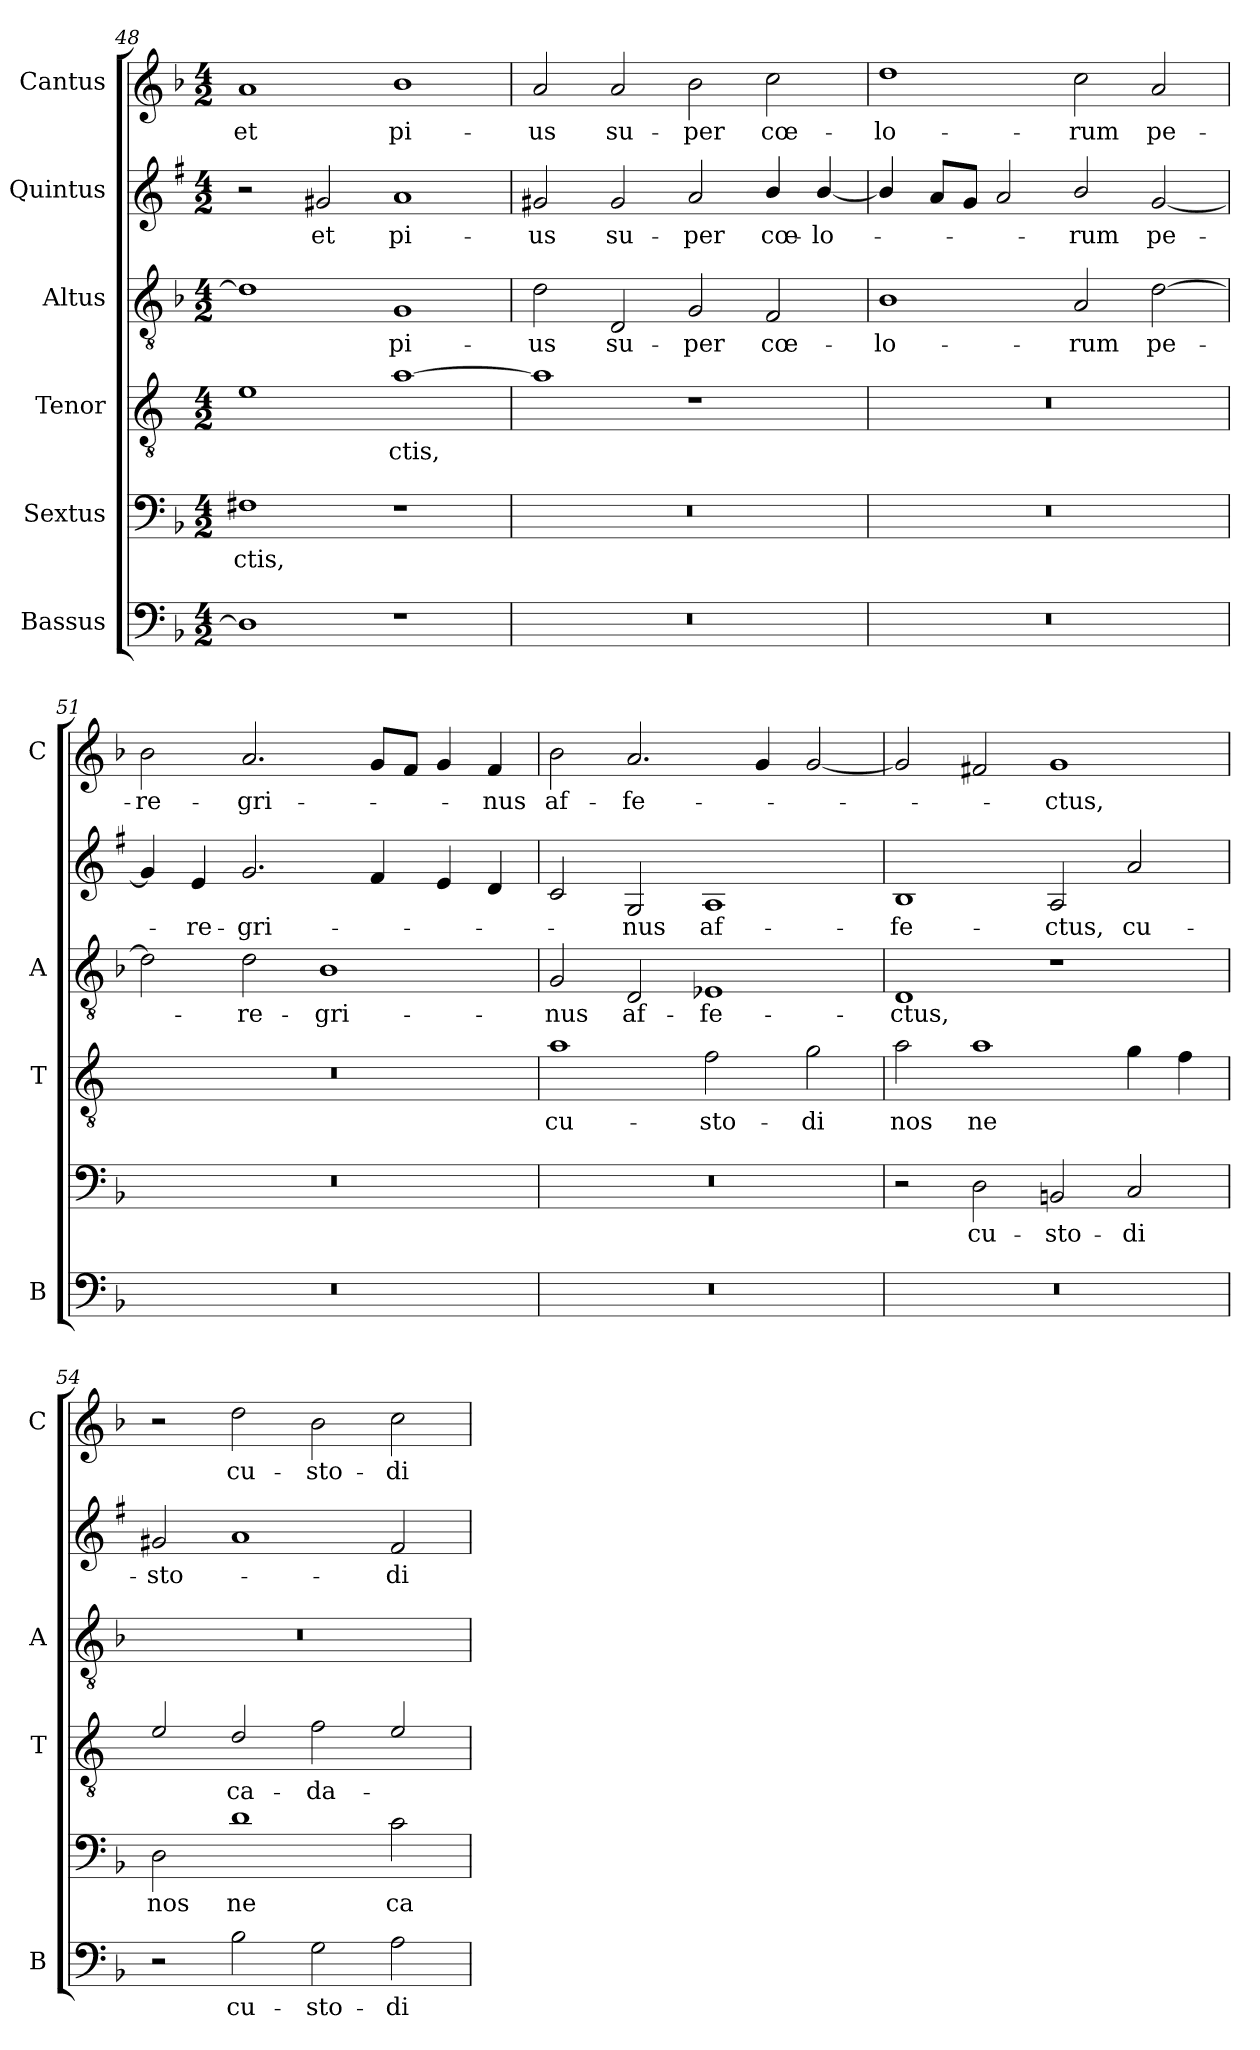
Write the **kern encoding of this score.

**kern	**text	**kern	**text	**kern	**text	**kern	**text	**kern	**text	**kern	**text
*part6	*part6	*part5	*part5	*part4	*part4	*part3	*part3	*part2	*part2	*part1	*part1
*staff6	*staff6	*staff5	*staff5	*staff4	*staff4	*staff3	*staff3	*staff2	*staff2	*staff1	*staff1
*I"Bassus	*	*I"Sextus	*	*I"Tenor	*	*I"Altus	*	*I"Quintus	*	*I"Cantus	*
*I'B	*	*	*	*I'T	*	*I'A	*	*	*	*I'C	*
!!LO:PB:g=z
*clefF4	*	*clefF4	*	*clefGv2	*	*clefGv2	*	*clefG2	*	*clefG2	*
*	*	*	*	*ITrd4c7	*	*	*	*ITrd1c2	*	*	*
*k[b-]	*	*k[b-]	*	*k[b-]	*	*k[b-]	*	*k[b-]	*	*k[b-]	*
*F:	*	*F:	*	*F:	*	*F:	*	*F:	*	*F:	*
*M4/2	*	*M4/2	*	*M4/2	*	*M4/2	*	*M4/2	*	*M4/2	*
=48	=48	=48	=48	=48	=48	=48	=48	=48	=48	=48	=48
!	!	!	!LO:LY:b	!	!	!	!	!	!	!	!LO:LY:b
1D]	.	1F#X	-ctis,	1A	.	1d]	.	2r	.	1a	et
!	!	!	!	!	!	!	!	!	!LO:LY:b	!	!
.	.	.	.	.	.	.	.	2f#X/	et	.	.
!	!	!	!	!	!LO:LY:b	!	!LO:LY:b	!	!LO:LY:b	!	!LO:LY:b
1r	.	1r	.	[1d	-ctis,	1G	pi-	1g	pi-	1b-	pi-
=49	=49	=49	=49	=49	=49	=49	=49	=49	=49	=49	=49
!	!	!	!	!	!	!	!LO:LY:b	!	!LO:LY:b	!	!LO:LY:b
0r	.	0r	.	1d]	.	2d\	-us	2f#X/	-us	2a/	-us
!	!	!	!	!	!	!	!LO:LY:b	!	!LO:LY:b	!	!LO:LY:b
.	.	.	.	.	.	2D/	su-	2f#/	su-	2a/	su-
!	!	!	!	!	!	!	!LO:LY:b	!	!LO:LY:b	!	!LO:LY:b
.	.	.	.	1r	.	2G/	-per	2g/	-per	2b-\	-per
!	!	!	!	!	!	!	!LO:LY:b	!	!LO:LY:b	!	!LO:LY:b
.	.	.	.	.	.	2F/	cœ-	4a/	cœ-	2cc\	cœ-
!	!	!	!	!	!	!	!	!	!LO:LY:b	!	!
.	.	.	.	.	.	.	.	[4a/	-lo-	.	.
=50	=50	=50	=50	=50	=50	=50	=50	=50	=50	=50	=50
!	!	!	!	!	!	!	!LO:LY:b	!	!	!	!LO:LY:b
0r	.	0r	.	0r	.	1B-	-lo-	4a/]	.	1dd	-lo-
.	.	.	.	.	.	.	.	8g/L	.	.	.
.	.	.	.	.	.	.	.	8f/J	.	.	.
.	.	.	.	.	.	.	.	2g/	.	.	.
!	!	!	!	!	!	!	!LO:LY:b	!	!LO:LY:b	!	!LO:LY:b
.	.	.	.	.	.	2A/	-rum	2a/	-rum	2cc\	-rum
!	!	!	!	!	!	!	!LO:LY:b	!	!LO:LY:b	!	!LO:LY:b
.	.	.	.	.	.	[2d\	pe-	[2f/	pe-	2a/	pe-
=51	=51	=51	=51	=51	=51	=51	=51	=51	=51	=51	=51
!	!	!	!	!	!	!	!	!	!	!	!LO:LY:b
0r	.	0r	.	0r	.	2d\]	.	4f/]	.	2b-\	-re-
!	!	!	!	!	!	!	!	!	!LO:LY:b	!	!
.	.	.	.	.	.	.	.	4d/	-re-	.	.
!	!	!	!	!	!	!	!LO:LY:b	!	!LO:LY:b	!	!LO:LY:b
.	.	.	.	.	.	2d\	-re-	2.f/	-gri-	2.a/	-gri-
!	!	!	!	!	!	!	!LO:LY:b	!	!	!	!
.	.	.	.	.	.	1B-	-gri-	.	.	.	.
.	.	.	.	.	.	.	.	4e/	.	8g/L	.
.	.	.	.	.	.	.	.	.	.	8f/J	.
.	.	.	.	.	.	.	.	4d/	.	4g/	.
!	!	!	!	!	!	!	!	!	!	!	!LO:LY:b
.	.	.	.	.	.	.	.	4c/	.	4f/	-nus
=52	=52	=52	=52	=52	=52	=52	=52	=52	=52	=52	=52
!	!	!	!	!	!LO:LY:b	!	!LO:LY:b	!	!	!	!LO:LY:b
0r	.	0r	.	1d	cu-	2G/	-nus	2B-/	.	2b-\	af-
!	!	!	!	!	!	!	!LO:LY:b	!	!LO:LY:b	!	!LO:LY:b
.	.	.	.	.	.	2D/	af-	2F/	-nus	2.a/	-fe-
!	!	!	!	!	!LO:LY:b	!	!LO:LY:b	!	!LO:LY:b	!	!
.	.	.	.	2B-\	-sto-	1E-X	-fe-	1G	af-	.	.
.	.	.	.	.	.	.	.	.	.	4g/	.
!	!	!	!	!	!LO:LY:b	!	!	!	!	!	!
.	.	.	.	2c\	-di	.	.	.	.	[2g/	.
=53	=53	=53	=53	=53	=53	=53	=53	=53	=53	=53	=53
!	!	!	!	!	!LO:LY:b	!	!LO:LY:b	!	!LO:LY:b	!	!
0r	.	2r	.	2d\	nos	1D	-ctus,	1A	-fe-	2g/]	.
!	!	!	!LO:LY:b	!	!LO:LY:b	!	!	!	!	!	!
.	.	2D\	cu-	1d	ne	.	.	.	.	2f#X/	.
!	!	!	!LO:LY:b	!	!	!	!	!	!LO:LY:b	!	!LO:LY:b
.	.	2BBn/	-sto-	.	.	1r	.	2G/	-ctus,	1g	-ctus,
!	!	!	!LO:LY:b	!	!	!	!	!	!LO:LY:b	!	!
.	.	2C/	-di	4c\	.	.	.	2g/	cu-	.	.
.	.	.	.	4B-\	.	.	.	.	.	.	.
!!LO:LB:g=z
=54	=54	=54	=54	=54	=54	=54	=54	=54	=54	=54	=54
!	!	!	!LO:LY:b	!	!	!	!	!	!LO:LY:b	!	!
2r	.	2D\	nos	2A/	.	0r	.	2f#X/	-sto-	2r	.
!	!LO:LY:b	!	!LO:LY:b	!	!LO:LY:b	!	!	!	!	!	!LO:LY:b
2B-\	cu-	1d	ne	2G/	ca-	.	.	1g	.	2dd\	cu-
!	!LO:LY:b	!	!	!	!LO:LY:b	!	!	!	!	!	!LO:LY:b
2G\	-sto-	.	.	2B-\	-da-	.	.	.	.	2b-\	-sto-
!	!LO:LY:b	!	!LO:LY:b	!	!	!	!	!	!LO:LY:b	!	!LO:LY:b
2A\	-di	2c\	ca-	2A/	.	.	.	2e/	-di	2cc\	-di
=	=	=	=	=	=	=	=	=	=	=	=
*-	*-	*-	*-	*-	*-	*-	*-	*-	*-	*-	*-
